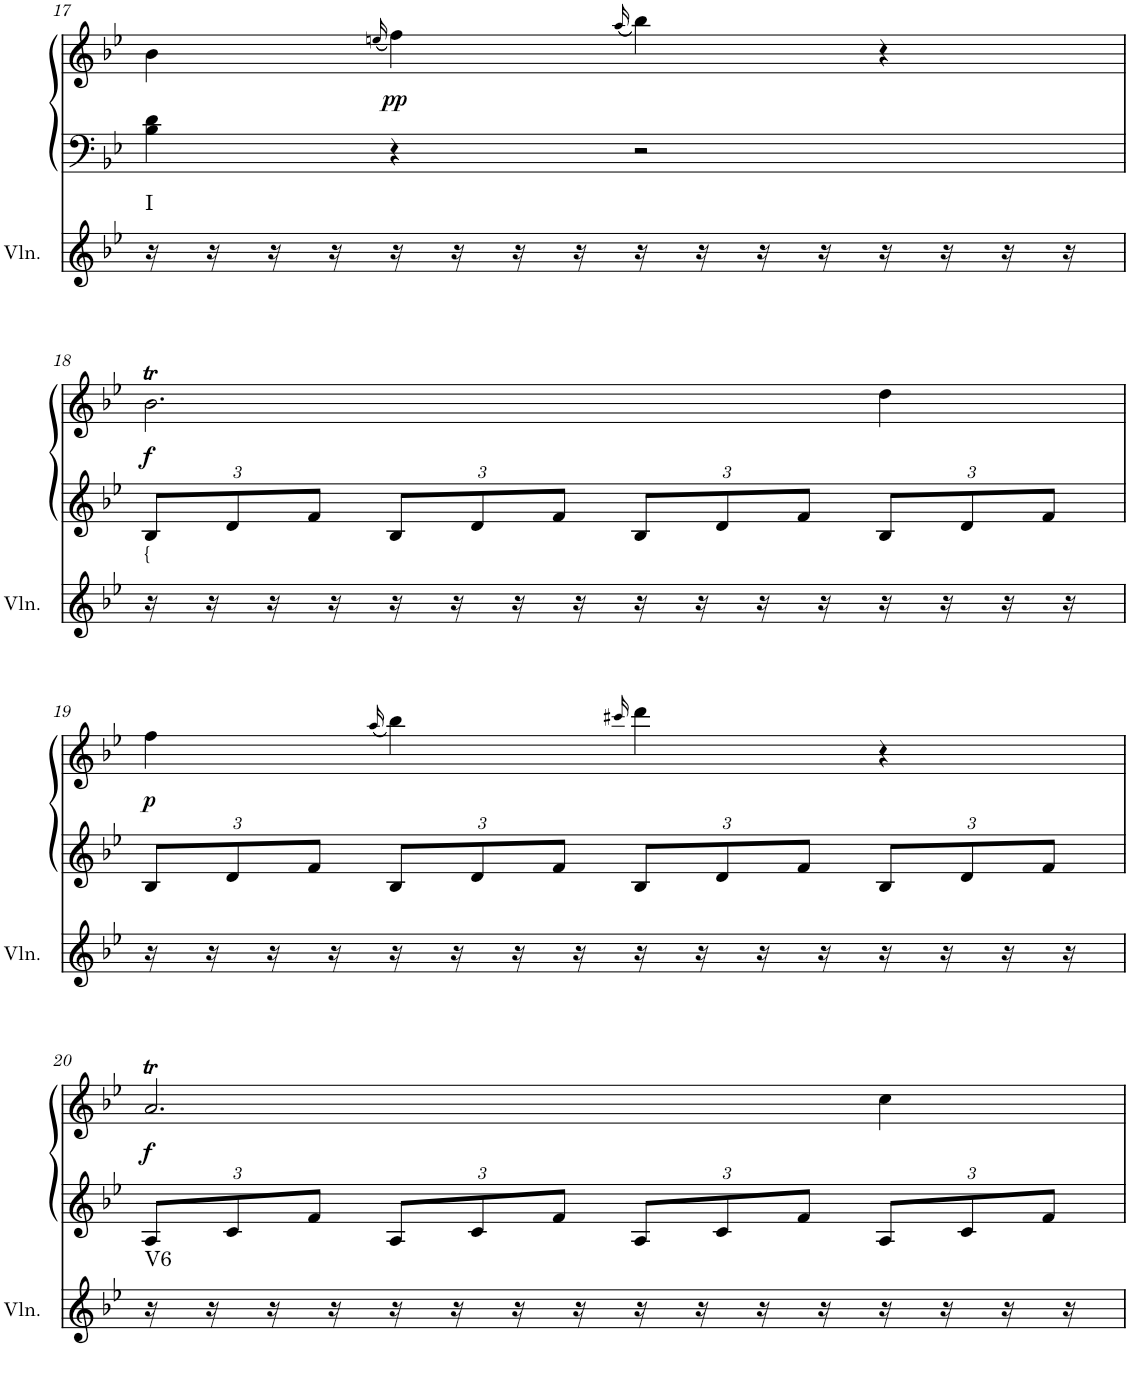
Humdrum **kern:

**kern	**harte	**kern	**kern	**dynam
*part2	*part2	*part1	*part1	*part1
*staff3	*	*staff2	*staff1	*staff1/2
*I"Violin	*	*I"Klavier linke Hand	*	*
*I'Vln.	*	*	*	*
!!LO:PB:g=z
*clefG2	*	*clefF4	*clefG2	*
*k[b-e-]	*	*k[b-e-]	*k[b-e-]	*
*M2/2	*	*M2/2	*M2/2	*
*met(c|)	*	*met(c|)	*met(c|)	*
=17	=17	=17	=17	=17
!	!LO:H:kt=I	!	!	!
16r	N	4B-\ 4d\	4b-\	.
16r	.	.	.	.
16r	.	.	.	.
16r	.	.	.	.
.	.	.	(16qeen/	.
!	!	!	!	!LO:DY:b
16r	.	4r	4ff\)	pp
16r	.	.	.	.
16r	.	.	.	.
16r	.	.	.	.
.	.	.	(16qaa/	.
16r	.	2r	4bb-\)	.
16r	.	.	.	.
16r	.	.	.	.
16r	.	.	.	.
16r	.	.	4r	.
16r	.	.	.	.
16r	.	.	.	.
16r	.	.	.	.
!!LO:LB:g=z
=18	=18	=18	=18	=18
*	*	*Xbrackettup	*	*
!	!LO:H:kt={	!	!	!LO:DY:b
16r	N	12B-/L	2.b-T\	f
16r	.	.	.	.
.	.	12d/	.	.
16r	.	.	.	.
.	.	12f/J	.	.
16r	.	.	.	.
16r	.	12B-/L	.	.
16r	.	.	.	.
.	.	12d/	.	.
16r	.	.	.	.
.	.	12f/J	.	.
16r	.	.	.	.
16r	.	12B-/L	.	.
16r	.	.	.	.
.	.	12d/	.	.
16r	.	.	.	.
.	.	12f/J	.	.
16r	.	.	.	.
16r	.	12B-/L	4dd\	.
16r	.	.	.	.
.	.	12d/	.	.
16r	.	.	.	.
.	.	12f/J	.	.
16r	.	.	.	.
!!LO:LB:g=z
=19	=19	=19	=19	=19
!	!	!	!	!LO:DY:b
16r	.	12B-/L	4ff\	p
16r	.	.	.	.
.	.	12d/	.	.
16r	.	.	.	.
.	.	12f/J	.	.
16r	.	.	.	.
.	.	.	(16qaa/	.
16r	.	12B-/L	4bb-\)	.
16r	.	.	.	.
.	.	12d/	.	.
16r	.	.	.	.
.	.	12f/J	.	.
16r	.	.	.	.
.	.	.	16qccc#X/	.
16r	.	12B-/L	4ddd\	.
16r	.	.	.	.
.	.	12d/	.	.
16r	.	.	.	.
.	.	12f/J	.	.
16r	.	.	.	.
16r	.	12B-/L	4r	.
16r	.	.	.	.
.	.	12d/	.	.
16r	.	.	.	.
.	.	12f/J	.	.
16r	.	.	.	.
!!LO:LB:g=z
=20	=20	=20	=20	=20
!	!LO:H:kt=V6	!	!	!LO:DY:b
16r	N	12A/L	2.at/	f
16r	.	.	.	.
.	.	12c/	.	.
16r	.	.	.	.
.	.	12f/J	.	.
16r	.	.	.	.
16r	.	12A/L	.	.
16r	.	.	.	.
.	.	12c/	.	.
16r	.	.	.	.
.	.	12f/J	.	.
16r	.	.	.	.
16r	.	12A/L	.	.
16r	.	.	.	.
.	.	12c/	.	.
16r	.	.	.	.
.	.	12f/J	.	.
16r	.	.	.	.
16r	.	12A/L	4cc\	.
16r	.	.	.	.
.	.	12c/	.	.
16r	.	.	.	.
.	.	12f/J	.	.
16r	.	.	.	.
=	=	=	=	=
*-	*-	*-	*-	*-
